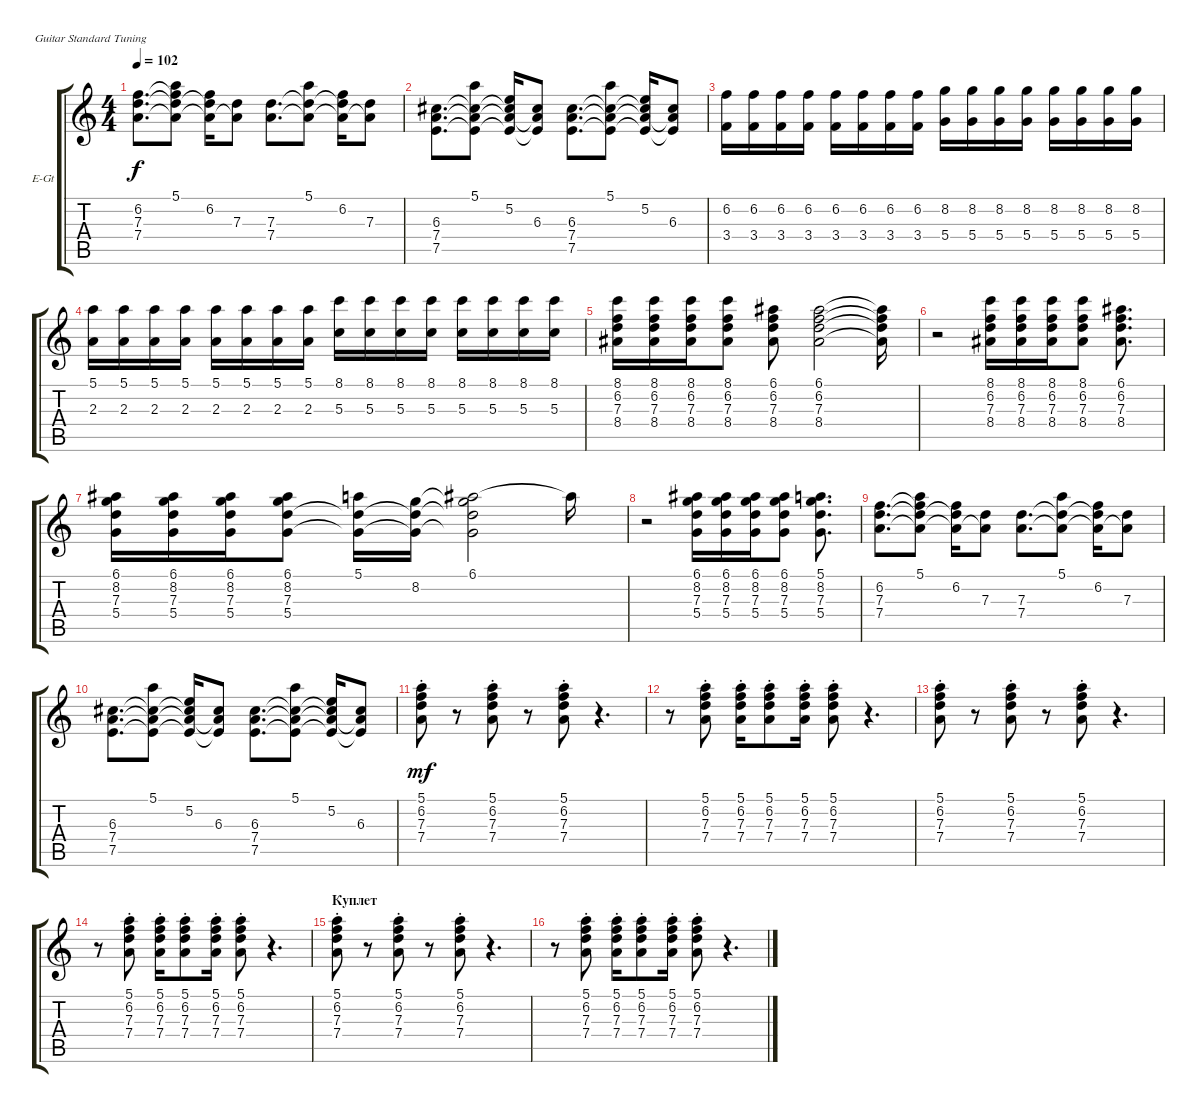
\defaultSystemsLayout 4
\bracketExtendMode groupsimilarinstruments
\firstSystemTrackNameOrientation horizontal
\otherSystemsTrackNameOrientation horizontal
\track ("Г. Каспарян" "E-Gt") {instrument electricguitarclean}
\staff {score tabs}
\tuning (E4 B3 G3 D3 A2 E2)
\ts (4 4)
\tempo 102
\clef g2
\ks c
(7.4 7.3 6.2).8{d dy f} (5.1 6.2{t} 7.3{t} 7.4{t}).8 (6.2 7.3{t} 7.4{t}).16 (7.3 7.4{t}).8 (7.4 7.3).8{d} (5.1 7.4{t} 7.3{t}).8 (6.2 7.4{t} 7.3{t}).16 (7.4{t} 7.3).8 |
(7.4 6.3 7.5).8{d} (6.3{t} 7.4{t} 5.1 7.5{t}).8 (5.2 6.3{t} 7.4{t} 7.5{t}).16 (6.3 7.4{t} 7.5{t}).8 (7.4 6.3 7.5).8{d} (6.3{t} 7.4{t} 5.1 7.5{t}).8 (5.2 6.3{t} 7.4{t} 7.5{t}).16 (6.3 7.4{t} 7.5{t}).8 |
(6.2 3.4).16 (6.2 3.4).16 (6.2 3.4).16 (6.2 3.4).16 (6.2 3.4).16 (6.2 3.4).16 (6.2 3.4).16 (6.2 3.4).16 (8.2 5.4).16 (8.2 5.4).16 (8.2 5.4).16 (8.2 5.4).16 (8.2 5.4).16 (8.2 5.4).16 (8.2 5.4).16 (8.2 5.4).16 |
(5.1 2.3).16 (5.1 2.3).16 (5.1 2.3).16 (5.1 2.3).16 (5.1 2.3).16 (5.1 2.3).16 (5.1 2.3).16 (5.1 2.3).16 (8.1 5.3).16 (8.1 5.3).16 (8.1 5.3).16 (8.1 5.3).16 (8.1 5.3).16 (8.1 5.3).16 (8.1 5.3).16 (8.1 5.3).16 |
(8.1 6.2 7.3 8.4).16 (8.1 6.2 7.3 8.4).16 (8.1 6.2 7.3 8.4).16 (8.1 6.2 7.3 8.4).8 (6.1 6.2 7.3 8.4).8 (6.1 6.2 7.3 8.4).2 (6.1{t} 6.2{t} 7.3{t} 8.4{t}).16 |
r.2 (8.1 6.2 7.3 8.4).16 (8.1 6.2 7.3 8.4).16 (8.1 6.2 7.3 8.4).16 (8.1 6.2 7.3 8.4).8 (6.1 6.2 7.3 8.4).8{d} |
(6.1 8.2 7.3 5.4).16 (6.1 8.2 7.3 5.4).16 (6.1 8.2 7.3 5.4).16 (6.1 8.2 7.3 5.4).8 (5.1 5.4{t} 7.3{t}).16 (8.2 7.3{t} 5.4{t}).16 (6.1 5.4{t} 7.3{t} 8.2{t}).2 6.1{t}.16 |
r.2 (6.1 8.2 7.3 5.4).16 (6.1 8.2 7.3 5.4).16 (6.1 8.2 7.3 5.4).16 (6.1 8.2 7.3 5.4).8 (5.1 8.2 7.3 5.4).8{d} |
(7.4 7.3 6.2).8{d} (5.1 6.2{t} 7.3{t} 7.4{t}).8 (6.2 7.3{t} 7.4{t}).16 (7.3 7.4{t}).8 (7.4 7.3).8{d} (5.1 7.4{t} 7.3{t}).8 (6.2 7.4{t} 7.3{t}).16 (7.4{t} 7.3).8 |
(7.4 6.3 7.5).8{d} (6.3{t} 7.4{t} 5.1 7.5{t}).8 (5.2 6.3{t} 7.4{t} 7.5{t}).16 (6.3 7.4{t} 7.5{t}).8 (7.4 6.3 7.5).8{d} (6.3{t} 7.4{t} 5.1 7.5{t}).8 (5.2 6.3{t} 7.4{t} 7.5{t}).16 (6.3 7.4{t} 7.5{t}).8 |
(5.1{st} 6.2{st} 7.3{st} 7.4{st}).8{dy mf} r.8 (5.1{st} 6.2{st} 7.3{st} 7.4{st}).8 r.8 (5.1{st} 6.2{st} 7.3{st} 7.4{st}).8 r.4{d} |
r.8 (5.1{st} 6.2{st} 7.3{st} 7.4{st}).8 (5.1{st} 6.2{st} 7.3{st} 7.4{st}).16 (5.1{st} 6.2{st} 7.3{st} 7.4{st}).8 (5.1{st} 6.2{st} 7.3{st} 7.4{st}).16 (5.1{st} 6.2{st} 7.3{st} 7.4{st}).8 r.4{d} |
(5.1{st} 6.2{st} 7.3{st} 7.4{st}).8 r.8 (5.1{st} 6.2{st} 7.3{st} 7.4{st}).8 r.8 (5.1{st} 6.2{st} 7.3{st} 7.4{st}).8 r.4{d} |
r.8 (5.1{st} 6.2{st} 7.3{st} 7.4{st}).8 (5.1{st} 6.2{st} 7.3{st} 7.4{st}).16 (5.1{st} 6.2{st} 7.3{st} 7.4{st}).8 (5.1{st} 6.2{st} 7.3{st} 7.4{st}).16 (5.1{st} 6.2{st} 7.3{st} 7.4{st}).8 r.4{d} |
\section ("" "Куплет")
(5.1{st} 6.2{st} 7.3{st} 7.4{st}).8 r.8 (5.1{st} 6.2{st} 7.3{st} 7.4{st}).8 r.8 (5.1{st} 6.2{st} 7.3{st} 7.4{st}).8 r.4{d} |
r.8 (5.1{st} 6.2{st} 7.3{st} 7.4{st}).8 (5.1{st} 6.2{st} 7.3{st} 7.4{st}).16 (5.1{st} 6.2{st} 7.3{st} 7.4{st}).8 (5.1{st} 6.2{st} 7.3{st} 7.4{st}).16 (5.1{st} 6.2{st} 7.3{st} 7.4{st}).8 r.4{d}
